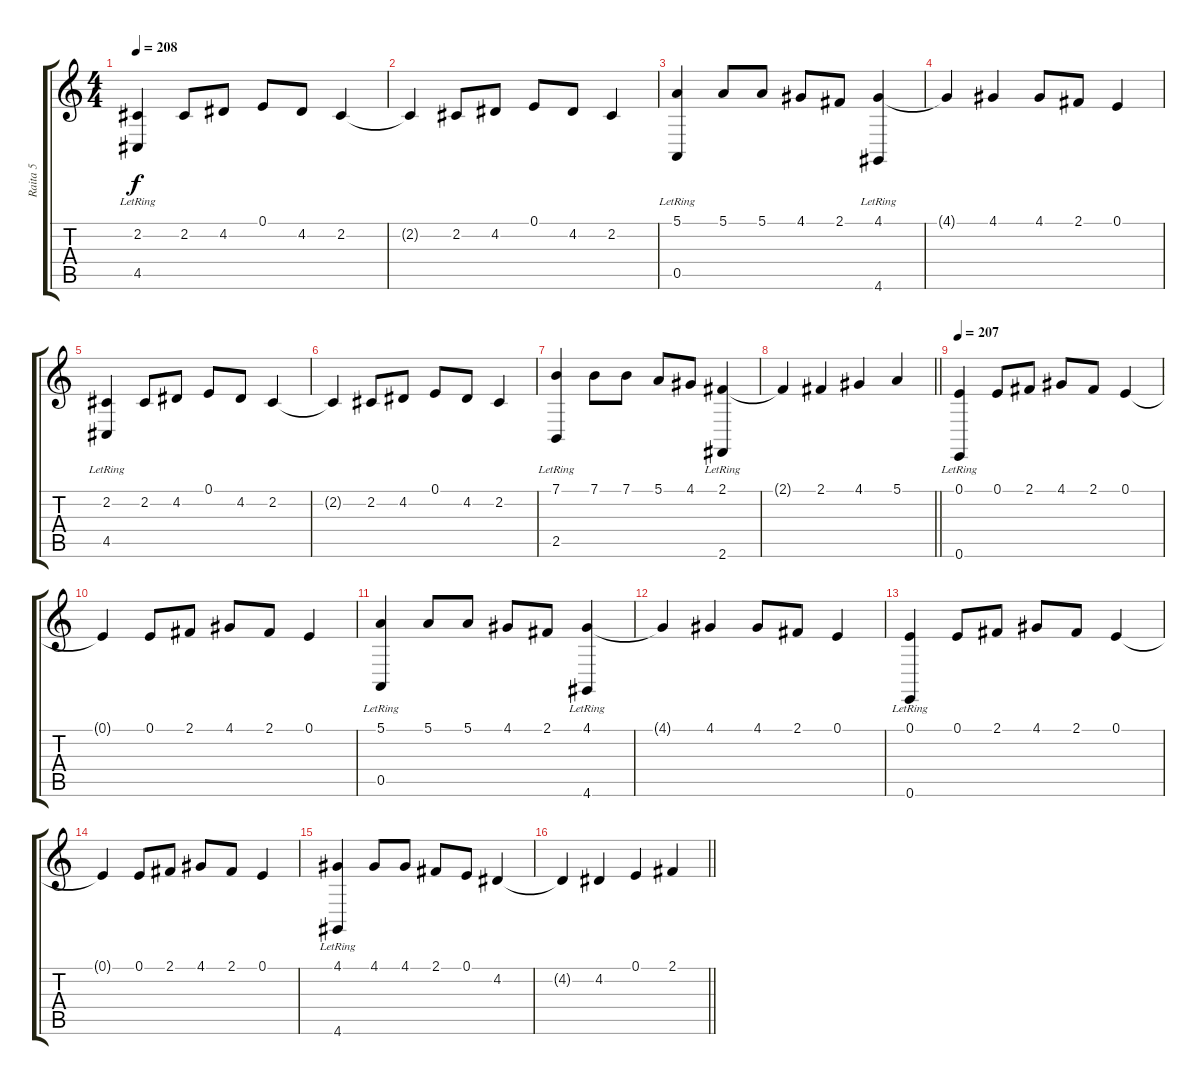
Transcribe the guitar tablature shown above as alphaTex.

\track ("Raita 5" "Raita 5") {instrument acousticgrandpiano}
\staff {score tabs}
\tuning (E4 B3 G3 D3 A2 E2) {hide}
\ts (4 4)
\tempo 208
\clef g2
\ks c
(2.2 4.5{lr}).4{dy f} 2.2.8 4.2.8 0.1.8 4.2.8 2.2.4 |
2.2{t}.4 2.2.8 4.2.8 0.1.8 4.2.8 2.2.4 |
(5.1 0.5{lr}).4 5.1.8 5.1.8 4.1.8 2.1.8 (4.1{lr} 4.6{lr}).4 |
4.1{t}.4 4.1.4 4.1.8 2.1.8 0.1.4 |
(2.2 4.5{lr}).4 2.2.8 4.2.8 0.1.8 4.2.8 2.2.4 |
2.2{t}.4 2.2.8 4.2.8 0.1.8 4.2.8 2.2.4 |
(7.1 2.5{lr}).4 7.1.8 7.1.8 5.1.8 4.1.8 (2.1 2.6{lr}).4 |
\barLineRight lightlight
2.1{t}.4 2.1.4 4.1.4 5.1.4 |
\section ("" "")
\tempo 207
(0.1 0.6{lr}).4 0.1.8 2.1.8 4.1.8 2.1.8 0.1.4 |
0.1{t}.4 0.1.8 2.1.8 4.1.8 2.1.8 0.1.4 |
(5.1 0.5{lr}).4 5.1.8 5.1.8 4.1.8 2.1.8 (4.1{lr} 4.6{lr}).4 |
4.1{t}.4 4.1.4 4.1.8 2.1.8 0.1.4 |
(0.1 0.6{lr}).4 0.1.8 2.1.8 4.1.8 2.1.8 0.1.4 |
0.1{t}.4 0.1.8 2.1.8 4.1.8 2.1.8 0.1.4 |
(4.1 4.6{lr}).4 4.1.8 4.1.8 2.1.8 0.1.8 4.2.4 |
\barLineRight lightlight
4.2{t}.4 4.2.4 0.1.4 2.1.4
